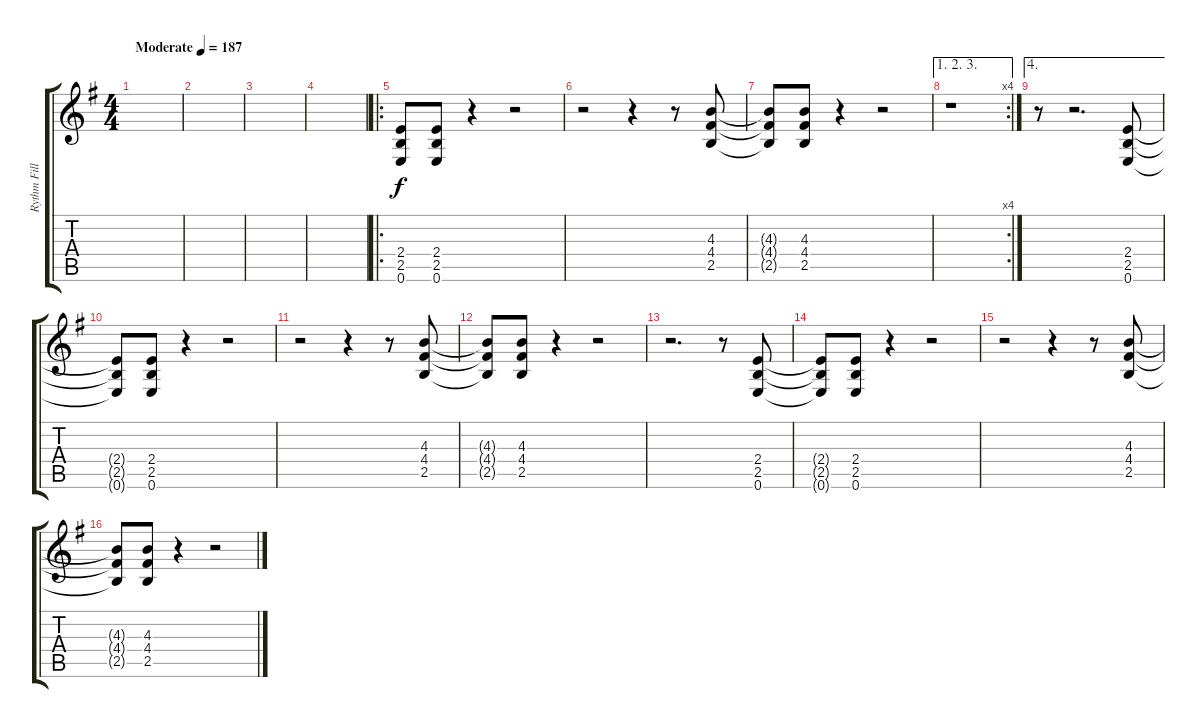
\track ("Rythm Fills" "Rythm Fill") {instrument electricguitarclean}
\staff {score tabs}
\tuning (E4 B3 G3 D3 A2 E2) {hide}
\ts (4 4)
\tempo (187 "Moderate")
\clef g2
\ks g
|
|
|
|
\ro
(2.4 2.5 0.6).8{instrument distortionguitar} (2.4 2.5 0.6).8 r.4 r.2 |
r.2 r.4 r.8 (4.3 4.4 2.5).8 |
(4.3{t} 4.4{t} 2.5{t}).8 (4.3 4.4 2.5).8 r.4 r.2 |
\ae (1 2 3)
\rc 4
r.1 |
\ae 4
r.8 r.2{d} (2.4 2.5 0.6).8{instrument distortionguitar} |
(2.4{t} 2.5{t} 0.6{t}).8 (2.4 2.5 0.6).8 r.4 r.2 |
r.2 r.4 r.8 (4.3 4.4 2.5).8 |
(4.3{t} 4.4{t} 2.5{t}).8 (4.3 4.4 2.5).8 r.4 r.2 |
r.2{d} r.8 (2.4 2.5 0.6).8 |
(2.4{t} 2.5{t} 0.6{t}).8 (2.4 2.5 0.6).8 r.4 r.2 |
r.2 r.4 r.8 (4.3 4.4 2.5).8 |
(4.3{t} 4.4{t} 2.5{t}).8 (4.3 4.4 2.5).8 r.4 r.2
